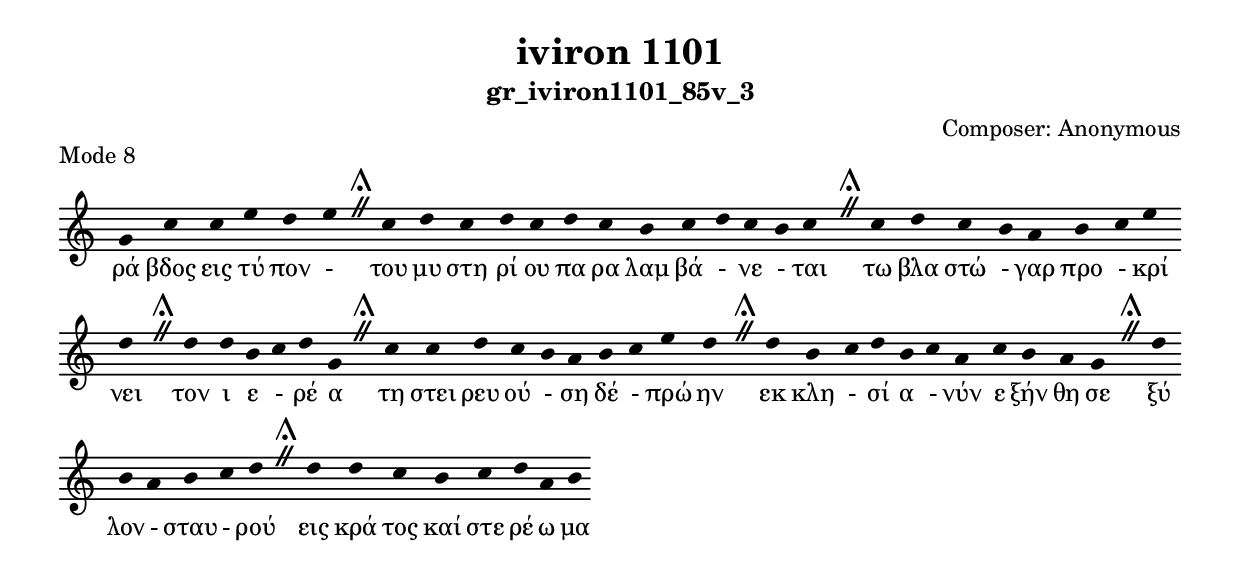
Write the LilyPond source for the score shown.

\include "gregorian.ly"

	\header {
 	  title = "iviron 1101"
	  subtitle = "gr_iviron1101_85v_3"
	  composer = "Composer: Αnonymous"
	  piece = "Mode 8"
	}

	chant = {
	  g'4 c''4 c''4 e''4 d''4 e''4 \divisioMaior
 c''4 d''4 c''4 d''4 c''4 d''4 c''4 b'4 c''4 d''4 c''4 b'4 c''4 \divisioMaior
 c''4 d''4 c''4 b'4 a'4 b'4 c''4 e''4 d''4 \divisioMaior
 d''4 d''4 b'4 c''4 d''4 g'4 \divisioMaior
 c''4 c''4 d''4 c''4 b'4 a'4 b'4 c''4 e''4 d''4 \divisioMaior
 d''4 b'4 c''4 d''4 b'4 c''4 a'4 c''4 b'4 a'4 g'4 \divisioMaior
 d''4 b'4 a'4 b'4 c''4 d''4 \divisioMaior
 d''4 d''4 c''4 b'4 c''4 d''4 a'4 b'4\finalis
	}

	verba = \lyricmode {ρά βδος εις τύ πον - 
του μυ στη ρί ου πα ρα λαμ βά - νε - ται 
τω βλα στώ - γαρ προ - κρί νει 
τον ι ε - ρέ α 
τη στει ρευ ού - ση δέ - πρώ ην 
εκ κλη - σί α - νύν ε ξήν θη σε 
ξύ λον - σταυ - ρού 
εις κρά τος καί στε ρέ ω μα 
	}


	\score {
	  \new Staff <<
	  \new Voice = "melody" \chant
	  \new Lyrics = "one" \lyricsto melody \verba
	  >>
	  \layout {
	    \context {
	      \Staff
	      \remove "Time_signature_engraver"
	      \remove "Bar_engraver"
	    }
	    \context {
	      \Voice
	      \remove "Stem_engraver"
	    }
	  }
	}